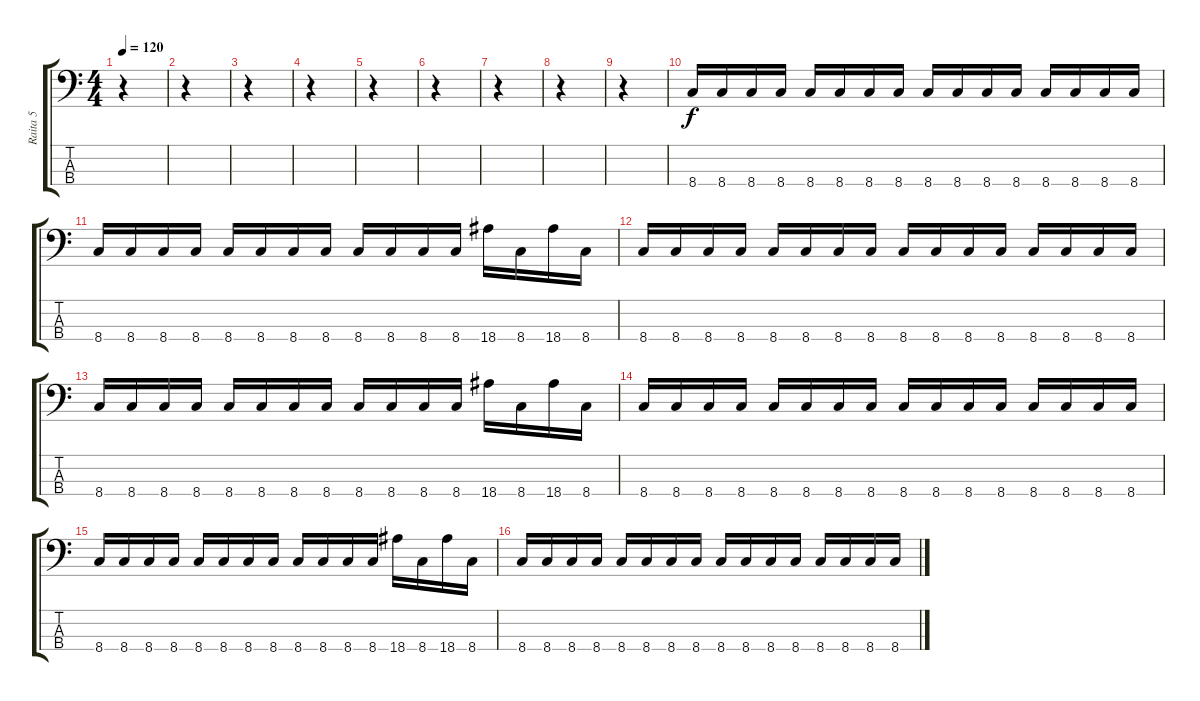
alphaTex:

\track ("Raita 5" "Raita 5") {instrument electricbassfinger}
\staff {score tabs}
\tuning (G2 D2 A1 E1) {hide}
\ts (4 4)
\tempo 120
\clef f4
\ks c
r.4{dy f instrument electricbassfinger} |
r.4 |
r.4 |
r.4 |
r.4 |
r.4 |
r.4 |
r.4 |
r.4 |
8.4.16 8.4.16 8.4.16 8.4.16 8.4.16 8.4.16 8.4.16 8.4.16 8.4.16 8.4.16 8.4.16 8.4.16 8.4.16 8.4.16 8.4.16 8.4.16 |
8.4.16 8.4.16 8.4.16 8.4.16 8.4.16 8.4.16 8.4.16 8.4.16 8.4.16 8.4.16 8.4.16 8.4.16 18.4.16 8.4.16 18.4.16 8.4.16 |
8.4.16 8.4.16 8.4.16 8.4.16 8.4.16 8.4.16 8.4.16 8.4.16 8.4.16 8.4.16 8.4.16 8.4.16 8.4.16 8.4.16 8.4.16 8.4.16 |
8.4.16 8.4.16 8.4.16 8.4.16 8.4.16 8.4.16 8.4.16 8.4.16 8.4.16 8.4.16 8.4.16 8.4.16 18.4.16 8.4.16 18.4.16 8.4.16 |
8.4.16 8.4.16 8.4.16 8.4.16 8.4.16 8.4.16 8.4.16 8.4.16 8.4.16 8.4.16 8.4.16 8.4.16 8.4.16 8.4.16 8.4.16 8.4.16 |
8.4.16 8.4.16 8.4.16 8.4.16 8.4.16 8.4.16 8.4.16 8.4.16 8.4.16 8.4.16 8.4.16 8.4.16 18.4.16 8.4.16 18.4.16 8.4.16 |
8.4.16 8.4.16 8.4.16 8.4.16 8.4.16 8.4.16 8.4.16 8.4.16 8.4.16 8.4.16 8.4.16 8.4.16 8.4.16 8.4.16 8.4.16 8.4.16
